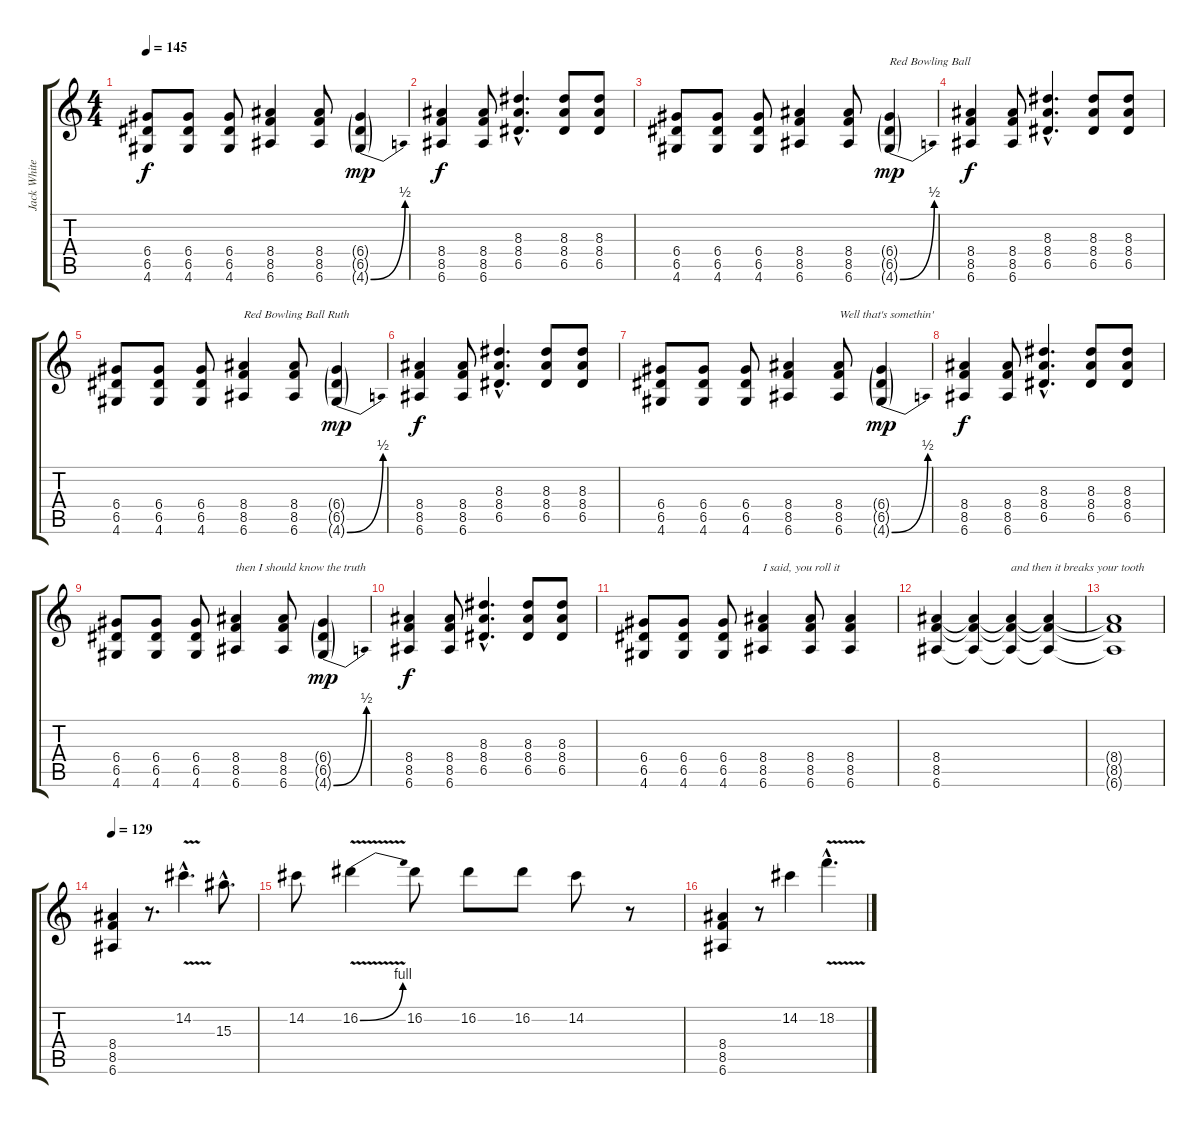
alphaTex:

\track ("Jack White" "Jack White") {instrument distortionguitar}
\staff {score tabs}
\tuning (E4 B3 G3 D3 A2 E2) {hide}
\ts (4 4)
\tempo 145
\clef g2
\ks c
(6.4 6.5 4.6).8{dy f} (6.4 6.5 4.6).8 (6.4 6.5 4.6).8 (8.4 8.5 6.6).4 (8.4 8.5 6.6).8 (6.4{g} 6.5{g} 4.6{be (bend 0 0 60 2) g}).4{dy mp} |
(8.4 8.5 6.6).4{dy f} (8.4 8.5 6.6).8 (8.3{hac} 8.4{hac} 6.5{hac}).4{d} (8.3 8.4 6.5).8 (8.3 8.4 6.5).8 |
(6.4 6.5 4.6).8 (6.4 6.5 4.6).8 (6.4 6.5 4.6).8 (8.4 8.5 6.6).4 (8.4 8.5 6.6).8 (6.4{g} 6.5{g} 4.6{be (bend 0 0 60 2) g}).4{txt "Red Bowling Ball" dy mp} |
(8.4 8.5 6.6).4{dy f} (8.4 8.5 6.6).8 (8.3{hac} 8.4{hac} 6.5{hac}).4{d} (8.3 8.4 6.5).8 (8.3 8.4 6.5).8 |
(6.4 6.5 4.6).8 (6.4 6.5 4.6).8 (6.4 6.5 4.6).8 (8.4 8.5 6.6).4{txt "Red Bowling Ball Ruth"} (8.4 8.5 6.6).8 (6.4{g} 6.5{g} 4.6{be (bend 0 0 60 2) g}).4{dy mp} |
(8.4 8.5 6.6).4{dy f} (8.4 8.5 6.6).8 (8.3{hac} 8.4{hac} 6.5{hac}).4{d} (8.3 8.4 6.5).8 (8.3 8.4 6.5).8 |
(6.4 6.5 4.6).8 (6.4 6.5 4.6).8 (6.4 6.5 4.6).8 (8.4 8.5 6.6).4 (8.4 8.5 6.6).8{txt "Well that's somethin'"} (6.4{g} 6.5{g} 4.6{be (bend 0 0 60 2) g}).4{dy mp} |
(8.4 8.5 6.6).4{dy f} (8.4 8.5 6.6).8 (8.3{hac} 8.4{hac} 6.5{hac}).4{d} (8.3 8.4 6.5).8 (8.3 8.4 6.5).8 |
(6.4 6.5 4.6).8 (6.4 6.5 4.6).8 (6.4 6.5 4.6).8 (8.4 8.5 6.6).4{txt "then I should know the truth"} (8.4 8.5 6.6).8 (6.4{g} 6.5{g} 4.6{be (bend 0 0 60 2) g}).4{dy mp} |
(8.4 8.5 6.6).4{dy f} (8.4 8.5 6.6).8 (8.3{hac} 8.4{hac} 6.5{hac}).4{d} (8.3 8.4 6.5).8 (8.3 8.4 6.5).8 |
(6.4 6.5 4.6).8 (6.4 6.5 4.6).8 (6.4 6.5 4.6).8 (8.4 8.5 6.6).4{txt "I said, you roll it"} (8.4 8.5 6.6).8 (8.4 8.5 6.6).4 |
(8.4 8.5 6.6).4 (8.4{t} 8.5{t} 6.6{t}).4 (8.4{t} 8.5{t} 6.6{t}).4{txt "and then it breaks your tooth"} (8.4{t} 8.5{t} 6.6{t}).4 |
(8.4{t} 8.5{t} 6.6{t}).1 |
\tempo 129
(8.4 8.5 6.6).4 r.8{d} 14.2{v hac}.4{d instrument overdrivenguitar} 15.3{hac}.8{d} |
14.2.8 16.2{be (bend 0 0 60 4) v}.4 16.2.8 16.2.8 16.2.8 14.2.8 r.8 |
(8.4 8.5 6.6).4 r.8 14.2.4 18.2{v hac}.4{d}
